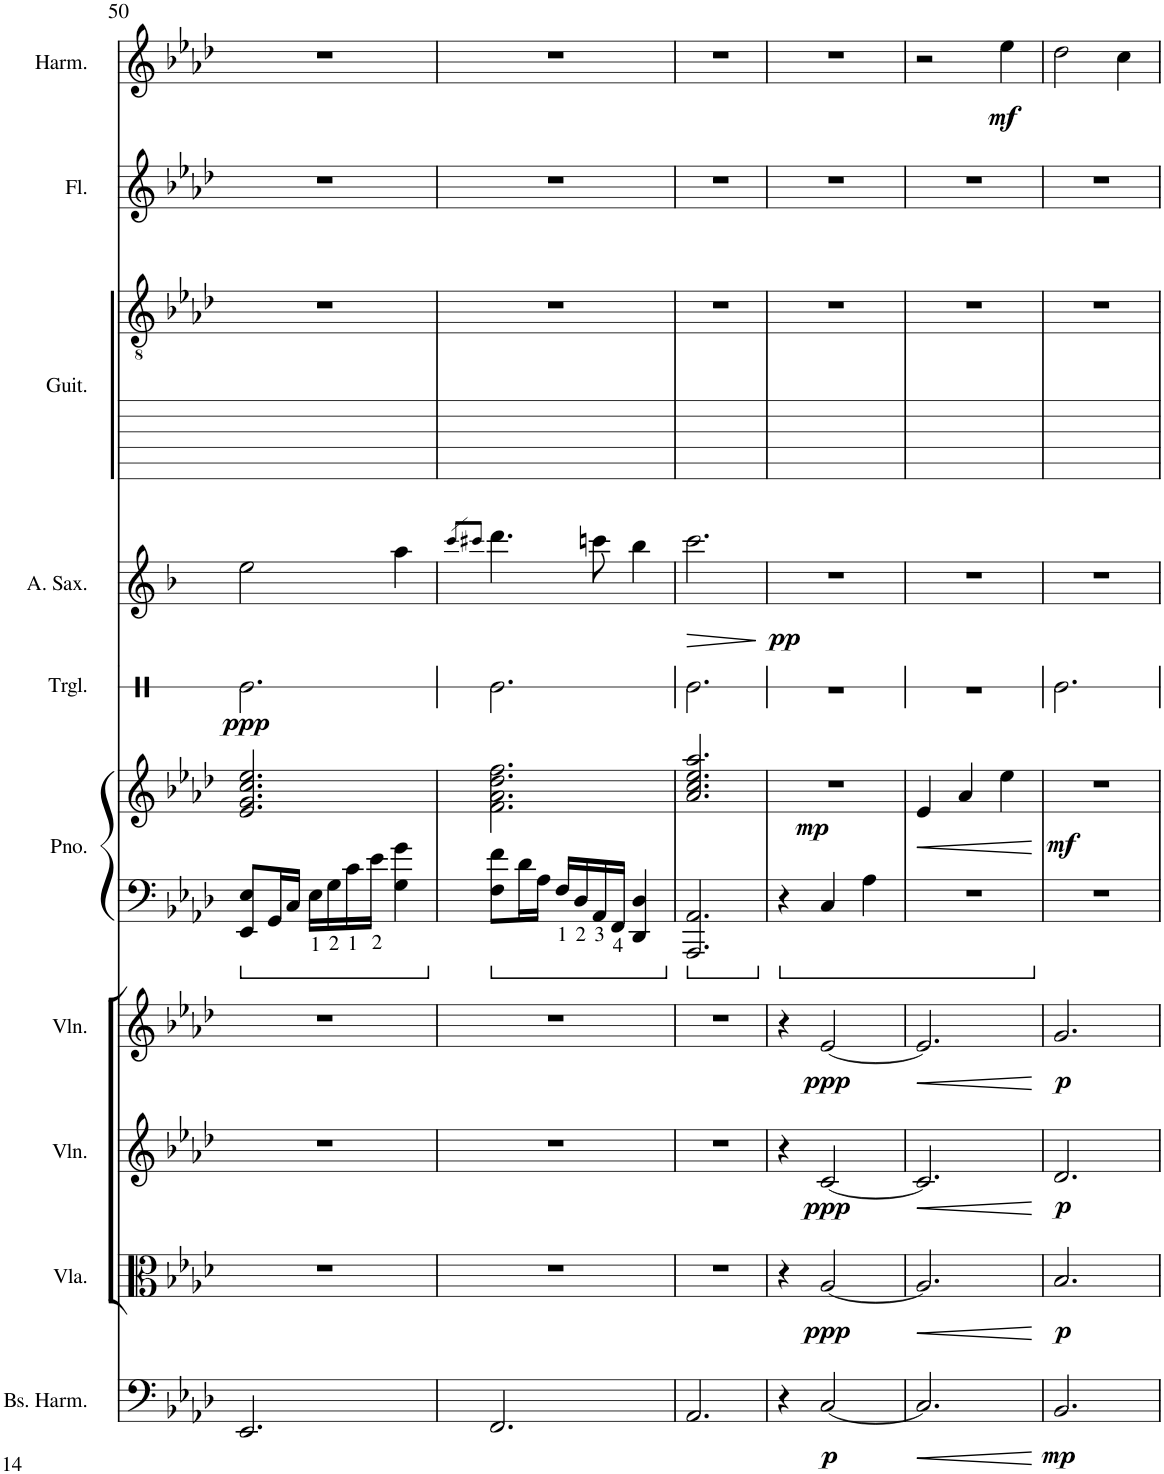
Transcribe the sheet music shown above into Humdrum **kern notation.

**kern	**dynam	**kern	**dynam	**kern	**dynam	**kern	**dynam	**kern	**kern	**dynam	**kern	**dynam	**kern	**dynam	**kern	**kern	**kern	**kern	**dynam
*part10	*part10	*part9	*part9	*part8	*part8	*part7	*part7	*part6	*part6	*part6	*part5	*part5	*part4	*part4	*part3	*part3	*part2	*part1	*part1
*staff12	*staff12	*staff11	*staff11	*staff10	*staff10	*staff9	*staff9	*staff8	*staff7	*staff7/8	*staff6	*staff6	*staff5	*staff5	*staff4	*staff3	*staff2	*staff1	*staff1
*I"Bass Harmonica	*	*I"Viola	*	*I"Violin	*	*I"Violin	*	*I"Piano	*	*	*I"Triangle	*	*I"Alto Saxophone	*	*I"Guitar	*	*I"Flute	*I"Harmonica	*
*I'Bs. Harm.	*	*I'Vla.	*	*I'Vln.	*	*I'Vln.	*	*I'Pno.	*	*	*I'Trgl.	*	*I'A. Sax.	*	*I'Guit.	*	*I'Fl.	*I'Harm.	*
!!LO:PB:g=z
*clefF4	*	*clefC3	*	*clefG2	*	*clefG2	*	*clefF4	*clefG2	*	*clefX	*	*clefG2	*	*	*clefGv2	*clefG2	*clefG2	*
*	*	*	*	*	*	*	*	*	*	*	*	*	*Trd5c9	*	*	*	*	*	*
*k[b-e-a-d-]	*	*k[b-e-a-d-]	*	*k[b-e-a-d-]	*	*k[b-e-a-d-]	*	*k[b-e-a-d-]	*k[b-e-a-d-]	*	*k[b-e-a-d-]	*	*k[b-]	*	*k[b-e-a-d-]	*k[b-e-a-d-]	*k[b-e-a-d-]	*k[b-e-a-d-]	*
*M3/4	*	*M3/4	*	*M3/4	*	*M3/4	*	*M3/4	*M3/4	*	*M3/4	*	*M3/4	*	*M3/4	*M3/4	*M3/4	*M3/4	*
=50	=50	=50	=50	=50	=50	=50	=50	=50	=50	=50	=50	=50	=50	=50	=50	=50	=50	=50	=50
!	!	!	!	!	!	!	!	!	!	!	!	!LO:DY:b	!	!	!	!	!	!	!
2.EE-/	.	2.r	.	2.r	.	2.r	.	8EE-/ 8E-/L	2.e-/ 2.g/ 2.cc/ 2.ee-/	.	2.Re\	ppp	2ee\	.	2.r	2.r	2.r	2.r	.
.	.	.	.	.	.	.	.	16GG/L	.	.	.	.	.	.	.	.	.	.	.
.	.	.	.	.	.	.	.	16C/JJ	.	.	.	.	.	.	.	.	.	.	.
.	.	.	.	.	.	.	.	16E-\LL	.	.	.	.	.	.	.	.	.	.	.
.	.	.	.	.	.	.	.	16G\	.	.	.	.	.	.	.	.	.	.	.
.	.	.	.	.	.	.	.	16c\	.	.	.	.	.	.	.	.	.	.	.
.	.	.	.	.	.	.	.	16e-\JJ	.	.	.	.	.	.	.	.	.	.	.
.	.	.	.	.	.	.	.	4G\ 4g\	.	.	.	.	4aa\	.	.	.	.	.	.
=51	=51	=51	=51	=51	=51	=51	=51	=51	=51	=51	=51	=51	=51	=51	=51	=51	=51	=51	=51
.	.	.	.	.	.	.	.	.	.	.	.	.	8qccc/L	.	.	.	.	.	.
.	.	.	.	.	.	.	.	.	.	.	.	.	8qccc#X/J	.	.	.	.	.	.
2.FF/	.	2.r	.	2.r	.	2.r	.	8F\ 8f\L	2.f\ 2.a-\ 2.dd-\ 2.ff\	.	2.Re\	.	4.ddd\	.	2.r	2.r	2.r	2.r	.
.	.	.	.	.	.	.	.	16d-\L	.	.	.	.	.	.	.	.	.	.	.
.	.	.	.	.	.	.	.	16A-\JJ	.	.	.	.	.	.	.	.	.	.	.
.	.	.	.	.	.	.	.	16F/LL	.	.	.	.	.	.	.	.	.	.	.
.	.	.	.	.	.	.	.	16D-/	.	.	.	.	.	.	.	.	.	.	.
.	.	.	.	.	.	.	.	16AA-/	.	.	.	.	8cccn\	.	.	.	.	.	.
.	.	.	.	.	.	.	.	16FF/JJ	.	.	.	.	.	.	.	.	.	.	.
.	.	.	.	.	.	.	.	4DD-/ 4D-/	.	.	.	.	4bb-\	.	.	.	.	.	.
=52	=52	=52	=52	=52	=52	=52	=52	=52	=52	=52	=52	=52	=52	=52	=52	=52	=52	=52	=52
!	!	!	!	!	!	!	!	!	!	!	!	!	!	!LO:HP:b	!	!	!	!	!
2.AA-/	.	2.r	.	2.r	.	2.r	.	2.AAA-/ 2.AA-/	2.a-/ 2.cc/ 2.ee-/ 2.aa-/	.	2.Re\	.	2.ccc\	>	2.r	2.r	2.r	2.r	.
.	.	.	.	.	.	.	.	.	.	.	.	.	.	]	.	.	.	.	.
=53	=53	=53	=53	=53	=53	=53	=53	=53	=53	=53	=53	=53	=53	=53	=53	=53	=53	=53	=53
!	!	!	!	!	!	!	!	!	!	!	!	!	!	!LO:DY:b	!	!	!	!	!
4r	.	4r	.	4r	.	4r	.	4r	2.r	.	2.r	.	2.r	pp	2.r	2.r	2.r	2.r	.
!	!LO:DY:b	!	!LO:DY:b	!	!LO:DY:b	!	!LO:DY:b	!	!	!LO:DY:a=2	!	!	!	!	!	!	!	!	!
[2C/	p	[2A-/	ppp	[2c/	ppp	[2e-/	ppp	4C/	.	mp	.	.	.	.	.	.	.	.	.
.	.	.	.	.	.	.	.	4A-\	.	.	.	.	.	.	.	.	.	.	.
=54	=54	=54	=54	=54	=54	=54	=54	=54	=54	=54	=54	=54	=54	=54	=54	=54	=54	=54	=54
!	!	!	!	!	!	!	!	!	!	!LO:HP:b	!	!	!	!	!	!	!	!	!
2.C/]	.	2.A-/]	.	2.c/]	.	2.e-/]	.	2.r	4e-/	<	2.r	.	2.r	.	2.r	2.r	2.r	2r	.
.	.	.	.	.	.	.	.	.	4a-/	.	.	.	.	.	.	.	.	.	.
!	!	!	!	!	!	!	!	!	!	!	!	!	!	!	!	!	!	!	!LO:DY:b
.	.	.	.	.	.	.	.	.	4ee-\	.	.	.	.	.	.	.	.	4ee-\	mf
.	.	.	.	.	.	.	.	.	.	[	.	.	.	.	.	.	.	.	.
=55	=55	=55	=55	=55	=55	=55	=55	=55	=55	=55	=55	=55	=55	=55	=55	=55	=55	=55	=55
!	!LO:DY:b	!	!LO:DY:b	!	!LO:DY:b	!	!LO:DY:b	!	!	!LO:DY:b	!	!	!	!	!	!	!	!	!
2.BB-/	mp	2.B-/	p	2.d-/	p	2.g/	p	2.r	2.r	mf	2.Re\	.	2.r	.	2.r	2.r	2.r	2dd-\	.
.	.	.	.	.	.	.	.	.	.	.	.	.	.	.	.	.	.	4cc\	.
=	=	=	=	=	=	=	=	=	=	=	=	=	=	=	=	=	=	=	=
*-	*-	*-	*-	*-	*-	*-	*-	*-	*-	*-	*-	*-	*-	*-	*-	*-	*-	*-	*-
